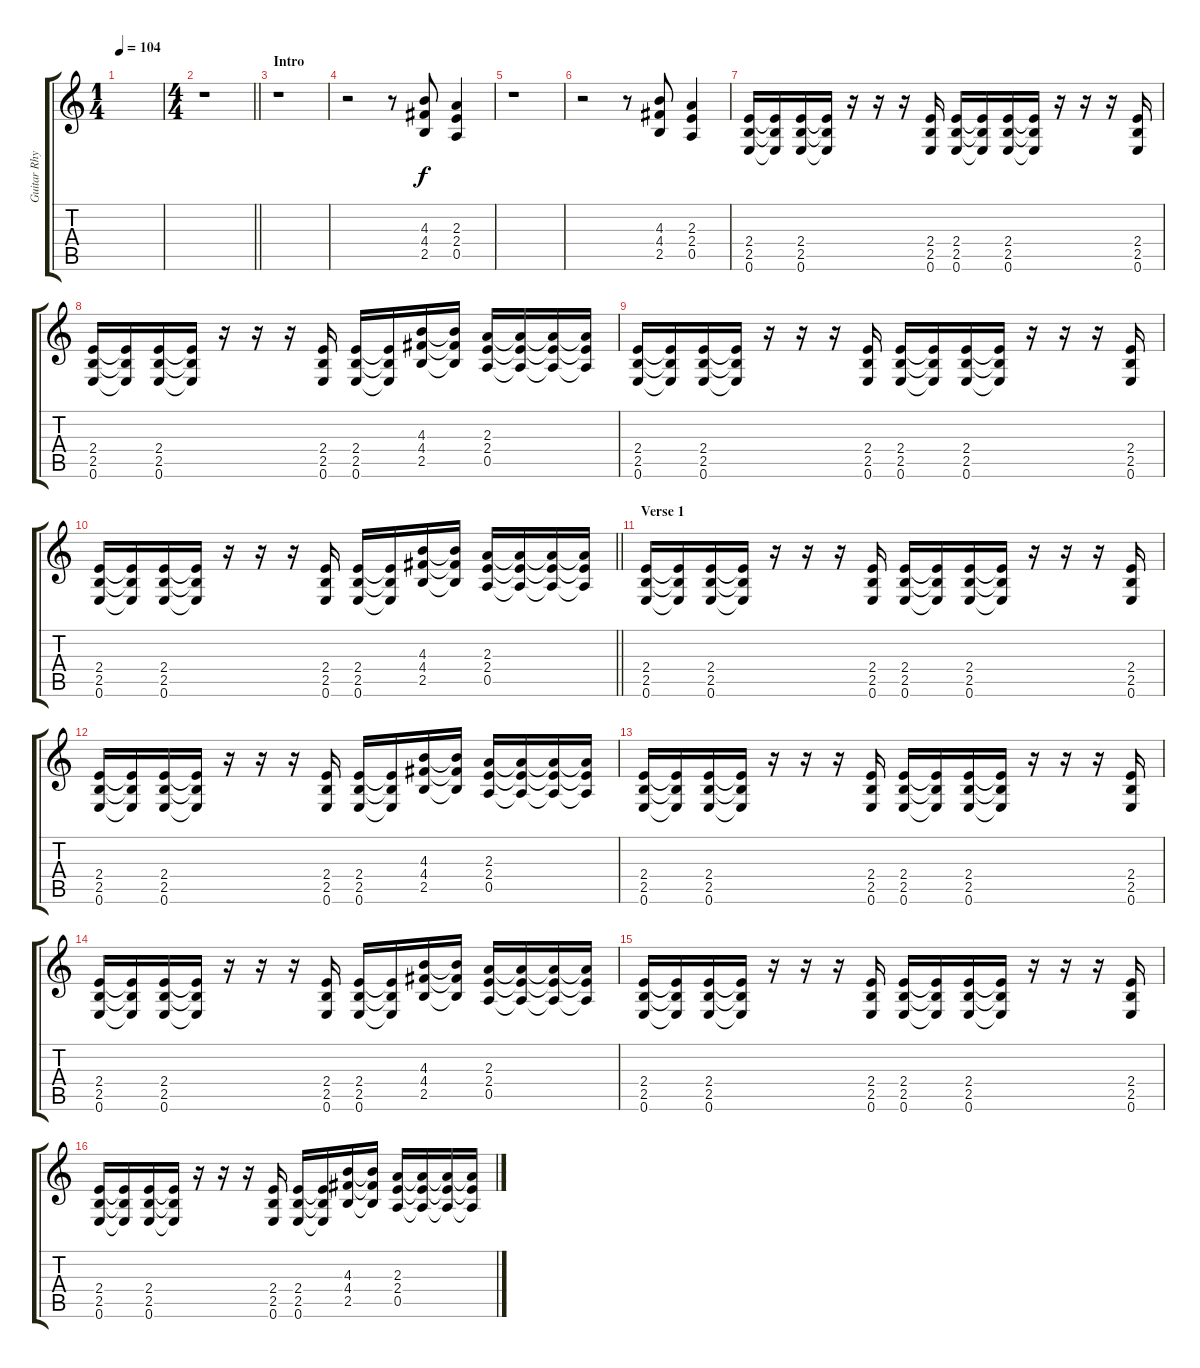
\track ("Guitar Rhythm" "Guitar Rhy") {instrument overdrivenguitar}
\staff {score tabs}
\tuning (E4 B3 G3 D3 A2 E2) {hide}
\ts (1 4)
\tempo 104
\clef g2
\ks c
|
\ts (4 4)
\barLineRight lightlight
r.1 |
\section ("" "Intro")
r.1 |
r.2 r.8 (4.3 4.4 2.5).8 (2.3 2.4 0.5).4 |
r.1 |
r.2 r.8 (4.3 4.4 2.5).8 (2.3 2.4 0.5).4 |
(2.4 2.5 0.6).16 (2.4{t} 2.5{t} 0.6{t}).16 (2.4 2.5 0.6).16 (2.4{t} 2.5{t} 0.6{t}).16 r.16 r.16 r.16 (2.4 2.5 0.6).16 (2.4 2.5 0.6).16 (2.4{t} 2.5{t} 0.6{t}).16 (2.4 2.5 0.6).16 (2.4{t} 2.5{t} 0.6{t}).16 r.16 r.16 r.16 (2.4 2.5 0.6).16 |
(2.4 2.5 0.6).16 (2.4{t} 2.5{t} 0.6{t}).16 (2.4 2.5 0.6).16 (2.4{t} 2.5{t} 0.6{t}).16 r.16 r.16 r.16 (2.4 2.5 0.6).16 (2.4 2.5 0.6).16 (2.4{t} 2.5{t} 0.6{t}).16 (4.3 4.4 2.5).16 (4.3{t} 4.4{t} 2.5{t}).16 (2.3 2.4 0.5).16 (2.3{t} 2.4{t} 0.5{t}).16 (2.3{t} 2.4{t} 0.5{t}).16 (2.3{t} 2.4{t} 0.5{t}).16 |
(2.4 2.5 0.6).16 (2.4{t} 2.5{t} 0.6{t}).16 (2.4 2.5 0.6).16 (2.4{t} 2.5{t} 0.6{t}).16 r.16 r.16 r.16 (2.4 2.5 0.6).16 (2.4 2.5 0.6).16 (2.4{t} 2.5{t} 0.6{t}).16 (2.4 2.5 0.6).16 (2.4{t} 2.5{t} 0.6{t}).16 r.16 r.16 r.16 (2.4 2.5 0.6).16 |
\barLineRight lightlight
(2.4 2.5 0.6).16 (2.4{t} 2.5{t} 0.6{t}).16 (2.4 2.5 0.6).16 (2.4{t} 2.5{t} 0.6{t}).16 r.16 r.16 r.16 (2.4 2.5 0.6).16 (2.4 2.5 0.6).16 (2.4{t} 2.5{t} 0.6{t}).16 (4.3 4.4 2.5).16 (4.3{t} 4.4{t} 2.5{t}).16 (2.3 2.4 0.5).16 (2.3{t} 2.4{t} 0.5{t}).16 (2.3{t} 2.4{t} 0.5{t}).16 (2.3{t} 2.4{t} 0.5{t}).16 |
\section ("" "Verse 1")
(2.4 2.5 0.6).16 (2.4{t} 2.5{t} 0.6{t}).16 (2.4 2.5 0.6).16 (2.4{t} 2.5{t} 0.6{t}).16 r.16 r.16 r.16 (2.4 2.5 0.6).16 (2.4 2.5 0.6).16 (2.4{t} 2.5{t} 0.6{t}).16 (2.4 2.5 0.6).16 (2.4{t} 2.5{t} 0.6{t}).16 r.16 r.16 r.16 (2.4 2.5 0.6).16 |
(2.4 2.5 0.6).16 (2.4{t} 2.5{t} 0.6{t}).16 (2.4 2.5 0.6).16 (2.4{t} 2.5{t} 0.6{t}).16 r.16 r.16 r.16 (2.4 2.5 0.6).16 (2.4 2.5 0.6).16 (2.4{t} 2.5{t} 0.6{t}).16 (4.3 4.4 2.5).16 (4.3{t} 4.4{t} 2.5{t}).16 (2.3 2.4 0.5).16 (2.3{t} 2.4{t} 0.5{t}).16 (2.3{t} 2.4{t} 0.5{t}).16 (2.3{t} 2.4{t} 0.5{t}).16 |
(2.4 2.5 0.6).16 (2.4{t} 2.5{t} 0.6{t}).16 (2.4 2.5 0.6).16 (2.4{t} 2.5{t} 0.6{t}).16 r.16 r.16 r.16 (2.4 2.5 0.6).16 (2.4 2.5 0.6).16 (2.4{t} 2.5{t} 0.6{t}).16 (2.4 2.5 0.6).16 (2.4{t} 2.5{t} 0.6{t}).16 r.16 r.16 r.16 (2.4 2.5 0.6).16 |
(2.4 2.5 0.6).16 (2.4{t} 2.5{t} 0.6{t}).16 (2.4 2.5 0.6).16 (2.4{t} 2.5{t} 0.6{t}).16 r.16 r.16 r.16 (2.4 2.5 0.6).16 (2.4 2.5 0.6).16 (2.4{t} 2.5{t} 0.6{t}).16 (4.3 4.4 2.5).16 (4.3{t} 4.4{t} 2.5{t}).16 (2.3 2.4 0.5).16 (2.3{t} 2.4{t} 0.5{t}).16 (2.3{t} 2.4{t} 0.5{t}).16 (2.3{t} 2.4{t} 0.5{t}).16 |
(2.4 2.5 0.6).16 (2.4{t} 2.5{t} 0.6{t}).16 (2.4 2.5 0.6).16 (2.4{t} 2.5{t} 0.6{t}).16 r.16 r.16 r.16 (2.4 2.5 0.6).16 (2.4 2.5 0.6).16 (2.4{t} 2.5{t} 0.6{t}).16 (2.4 2.5 0.6).16 (2.4{t} 2.5{t} 0.6{t}).16 r.16 r.16 r.16 (2.4 2.5 0.6).16 |
(2.4 2.5 0.6).16 (2.4{t} 2.5{t} 0.6{t}).16 (2.4 2.5 0.6).16 (2.4{t} 2.5{t} 0.6{t}).16 r.16 r.16 r.16 (2.4 2.5 0.6).16 (2.4 2.5 0.6).16 (2.4{t} 2.5{t} 0.6{t}).16 (4.3 4.4 2.5).16 (4.3{t} 4.4{t} 2.5{t}).16 (2.3 2.4 0.5).16 (2.3{t} 2.4{t} 0.5{t}).16 (2.3{t} 2.4{t} 0.5{t}).16 (2.3{t} 2.4{t} 0.5{t}).16
